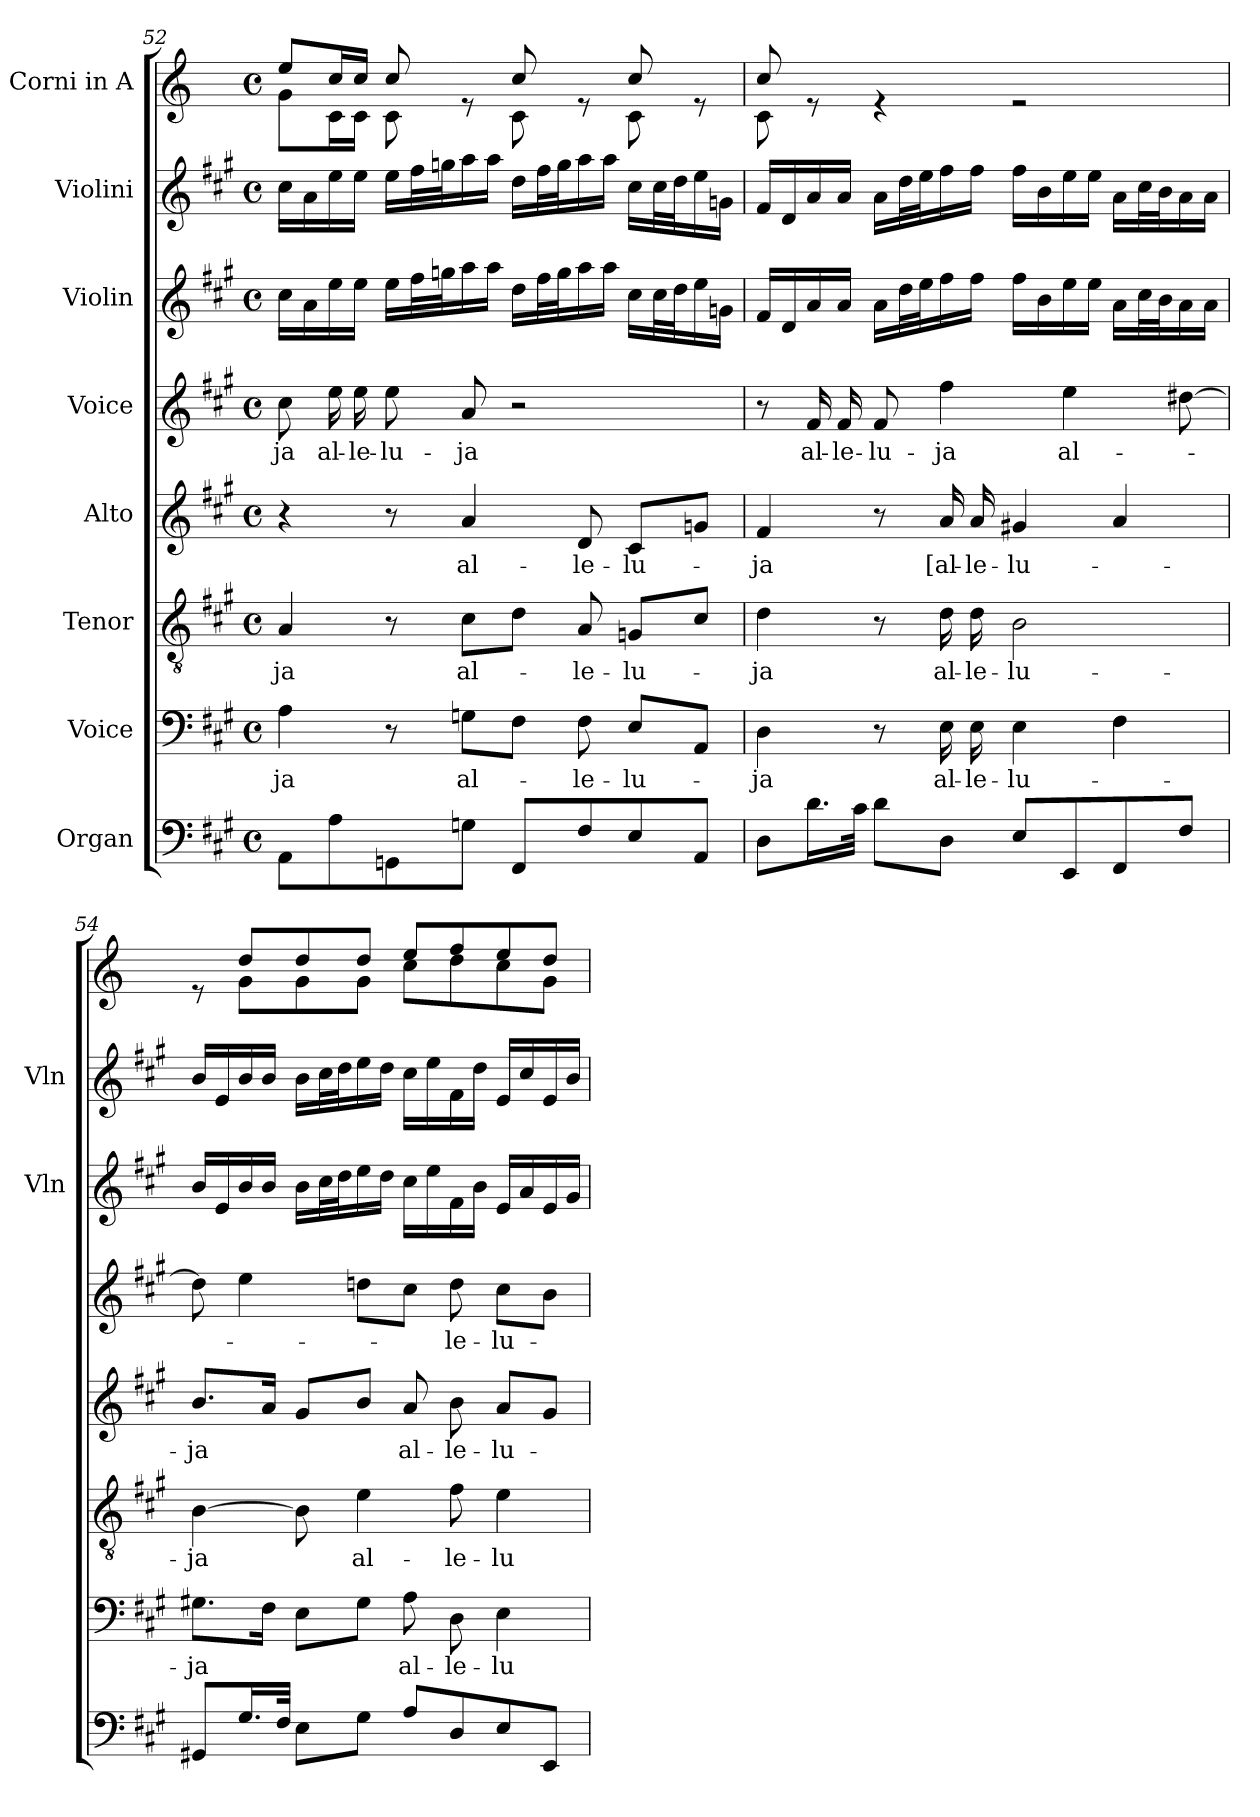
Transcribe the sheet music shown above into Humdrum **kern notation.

**kern	**kern	**text	**kern	**text	**kern	**text	**kern	**text	**kern	**kern	**kern
*part8	*part7	*part7	*part6	*part6	*part5	*part5	*part4	*part4	*part3	*part2	*part1
*staff8	*staff7	*staff7	*staff6	*staff6	*staff5	*staff5	*staff4	*staff4	*staff3	*staff2	*staff1
*I"Organ	*I"Voice	*	*I"Tenor	*	*I"Alto	*	*I"Voice	*	*I"Violin	*I"Violini	*I"Corni in A
*	*	*	*	*	*	*	*	*	*I'Vln	*I'Vln	*
*clefF4	*clefF4	*	*clefGv2	*	*clefG2	*	*clefG2	*	*clefG2	*clefG2	*clefG2
*	*	*	*	*	*	*	*	*	*	*	*ITrd2c3
*k[f#c#g#]	*k[f#c#g#]	*	*k[f#c#g#]	*	*k[f#c#g#]	*	*k[f#c#g#]	*	*k[f#c#g#]	*k[f#c#g#]	*k[f#c#g#]
*M4/4	*M4/4	*	*M4/4	*	*M4/4	*	*M4/4	*	*M4/4	*M4/4	*M4/4
*met(c)	*met(c)	*	*met(c)	*	*met(c)	*	*met(c)	*	*met(c)	*met(c)	*met(c)
=52	=52	=52	=52	=52	=52	=52	=52	=52	=52	=52	=52
!	!	!LO:LY:b	!	!LO:LY:b	!	!	!	!LO:LY:b	!	!	!
*	*	*	*	*	*	*	*	*	*	*	*^
8AA\L	4A\	-ja	4A/	-ja	4r	.	8cc#\	-ja	16cc#\LL	16cc#\LL	8cc#/L	8e\L
.	.	.	.	.	.	.	.	.	16a\	16a\	.	.
!	!	!	!	!	!	!	!	!LO:LY:b	!	!	!	!
8A\	.	.	.	.	.	.	16ee\	al-	16ee\	16ee\	16a/L	16A\L
!	!	!	!	!	!	!	!	!LO:LY:b	!	!	!	!
.	.	.	.	.	.	.	16ee\	-le-	16ee\JJ	16ee\JJ	16a/JJ	16A\JJ
!	!	!	!	!	!	!	!	!LO:LY:b	!	!	!	!
8GGn\	8r	.	8r	.	8r	.	8ee\	-lu-	16ee\LL	16ee\LL	8a/	8A\
.	.	.	.	.	.	.	.	.	32ff#\L	32ff#\L	.	.
.	.	.	.	.	.	.	.	.	32ggn\J	32ggn\J	.	.
!	!	!LO:LY:b	!	!LO:LY:b	!	!LO:LY:b	!	!LO:LY:b	!	!	!	!
8Gn\J	8Gn\L	al-	8c#\L	al-	4a/	al-	8a/	-ja	16aa\	16aa\	8re	8ryy
.	.	.	.	.	.	.	.	.	16aa\JJ	16aa\JJ	.	.
8FF#/L	8F#\J	.	8d\J	.	.	.	2r	.	16dd\LL	16dd\LL	8a/	8A\
.	.	.	.	.	.	.	.	.	32ff#\L	32ff#\L	.	.
.	.	.	.	.	.	.	.	.	32gg\J	32gg\J	.	.
!	!	!LO:LY:b	!	!LO:LY:b	!	!LO:LY:b	!	!	!	!	!	!
8F#/	8F#\	-le-	8A/	-le-	8d/	-le-	.	.	16aa\	16aa\	8re	8ryy
.	.	.	.	.	.	.	.	.	16aa\JJ	16aa\JJ	.	.
!	!	!LO:LY:b	!	!LO:LY:b	!	!LO:LY:b	!	!	!	!	!	!
8E/	8E/L	-lu-	8Gn/L	-lu-	8c#/L	-lu-	.	.	16cc#\LL	16cc#\LL	8a/	8A\
.	.	.	.	.	.	.	.	.	32cc#\L	32cc#\L	.	.
.	.	.	.	.	.	.	.	.	32dd\J	32dd\J	.	.
8AA/J	8AA/J	.	8c#/J	.	8gn/J	.	.	.	16ee\	16ee\	8re	8ryy
.	.	.	.	.	.	.	.	.	16gn\JJ	16gn\JJ	.	.
!!LO:PB:g=z	!!
=53	=53	=53	=53	=53	=53	=53	=53	=53	=53	=53	=53	=53
!	!	!LO:LY:b	!	!LO:LY:b	!	!LO:LY:b	!	!	!	!	!	!
8D\L	4D\	-ja	4d\	-ja	4f#/	-ja	8r	.	16f#/LL	16f#/LL	8a/	8A\
.	.	.	.	.	.	.	.	.	16d/	16d/	.	.
!	!	!	!	!	!	!	!	!LO:LY:b	!	!	!	!
16.d\L	.	.	.	.	.	.	16f#/	al-	16a/	16a/	8re	2..ryy
!	!	!	!	!	!	!	!	!LO:LY:b	!	!	!	!
.	.	.	.	.	.	.	16f#/	-le-	16a/JJ	16a/JJ	.	.
32c#\JJk	.	.	.	.	.	.	.	.	.	.	.	.
!	!	!	!	!	!	!	!	!LO:LY:b	!	!	!	!
8d\L	8r	.	8r	.	8r	.	8f#/	-lu-	16a\LL	16a\LL	4re	.
.	.	.	.	.	.	.	.	.	32dd\L	32dd\L	.	.
.	.	.	.	.	.	.	.	.	32ee\J	32ee\J	.	.
!	!	!LO:LY:b	!	!LO:LY:b	!	!LO:LY:b	!	!LO:LY:b	!	!	!	!
8D\J	16E\	al-	16d\	al-	16a/	[al-	4ff#\	-ja	16ff#\	16ff#\	.	.
!	!	!LO:LY:b	!	!LO:LY:b	!	!LO:LY:b	!	!	!	!	!	!
.	16E\	-le-	16d\	-le-	16a/	-le-	.	.	16ff#\JJ	16ff#\JJ	.	.
!	!	!LO:LY:b	!	!LO:LY:b	!	!LO:LY:b	!	!	!	!	!	!
8E/L	4E\	-lu-	2B\	-lu-	4g#X/	-lu-	.	.	16ff#\LL	16ff#\LL	2re	.
.	.	.	.	.	.	.	.	.	16b\	16b\	.	.
!	!	!	!	!	!	!	!	!LO:LY:b	!	!	!	!
8EE/	.	.	.	.	.	.	4ee\	al-	16ee\	16ee\	.	.
.	.	.	.	.	.	.	.	.	16ee\JJ	16ee\JJ	.	.
8FF#/	4F#\	.	.	.	4a/	.	.	.	16a\LL	16a\LL	.	.
.	.	.	.	.	.	.	.	.	32cc#\L	32cc#\L	.	.
.	.	.	.	.	.	.	.	.	32b\J	32b\J	.	.
8F#/J	.	.	.	.	.	.	[8dd#X\	.	16a\	16a\	.	.
.	.	.	.	.	.	.	.	.	16a\JJ	16a\JJ	.	.
=54	=54	=54	=54	=54	=54	=54	=54	=54	=54	=54	=54	=54
!	!	!LO:LY:b	!	!LO:LY:b	!	!LO:LY:b	!	!	!	!	!	!
8GG#X/L	8.G#X\L	-ja	[4B\	-ja	8.b/L	-ja	8dd#\]	.	16b/LL	16b/LL	8re	8ryy
.	.	.	.	.	.	.	.	.	16e/	16e/	.	.
16.G#/L	.	.	.	.	.	.	4ee\	.	16b/	16b/	8b/L	8e\L
.	16F#\Jk	.	.	.	16a/Jk	.	.	.	16b/JJ	16b/JJ	.	.
32F#/JJk	.	.	.	.	.	.	.	.	.	.	.	.
8E\L	8E\L	.	8B\]	.	8g#/L	.	.	.	16b\LL	16b\LL	8b/	8e\
.	.	.	.	.	.	.	.	.	32cc#\L	32cc#\L	.	.
.	.	.	.	.	.	.	.	.	32dd\J	32dd\J	.	.
!	!	!	!	!LO:LY:b	!	!	!	!	!	!	!	!
8G#\J	8G#\J	.	4e\	al-	8b/J	.	8ddn\L	.	16ee\	16ee\	8b/J	8e\J
.	.	.	.	.	.	.	.	.	16dd\JJ	16dd\JJ	.	.
!	!	!LO:LY:b	!	!	!	!LO:LY:b	!	!	!	!	!	!
8A/L	8A\	al-	.	.	8a/	al-	8cc#\J	.	16cc#\LL	16cc#\LL	8cc#/L	8a\L
.	.	.	.	.	.	.	.	.	16ee\	16ee\	.	.
!	!	!LO:LY:b	!	!LO:LY:b	!	!LO:LY:b	!	!LO:LY:b	!	!	!	!
8D/	8D\	-le-	8f#\	-le-	8b\	-le-	8dd\	-le-	16f#\	16f#\	8dd/	8b\
.	.	.	.	.	.	.	.	.	16b\JJ	16dd\JJ	.	.
!	!	!LO:LY:b	!	!LO:LY:b	!	!LO:LY:b	!	!LO:LY:b	!	!	!	!
8E/	4E\	-lu-	4e\	-lu-	8a/L	-lu-	8cc#\L	-lu-	16e/LL	16e/LL	8cc#/	8a\
.	.	.	.	.	.	.	.	.	16a/	16cc#/	.	.
8EE/J	.	.	.	.	8g#/J	.	8b\J	.	16e/	16e/	8b/J	8e\J
.	.	.	.	.	.	.	.	.	16g#/JJ	16b/JJ	.	.
*	*	*	*	*	*	*	*	*	*	*	*v	*v
=	=	=	=	=	=	=	=	=	=	=	=
*-	*-	*-	*-	*-	*-	*-	*-	*-	*-	*-	*-
